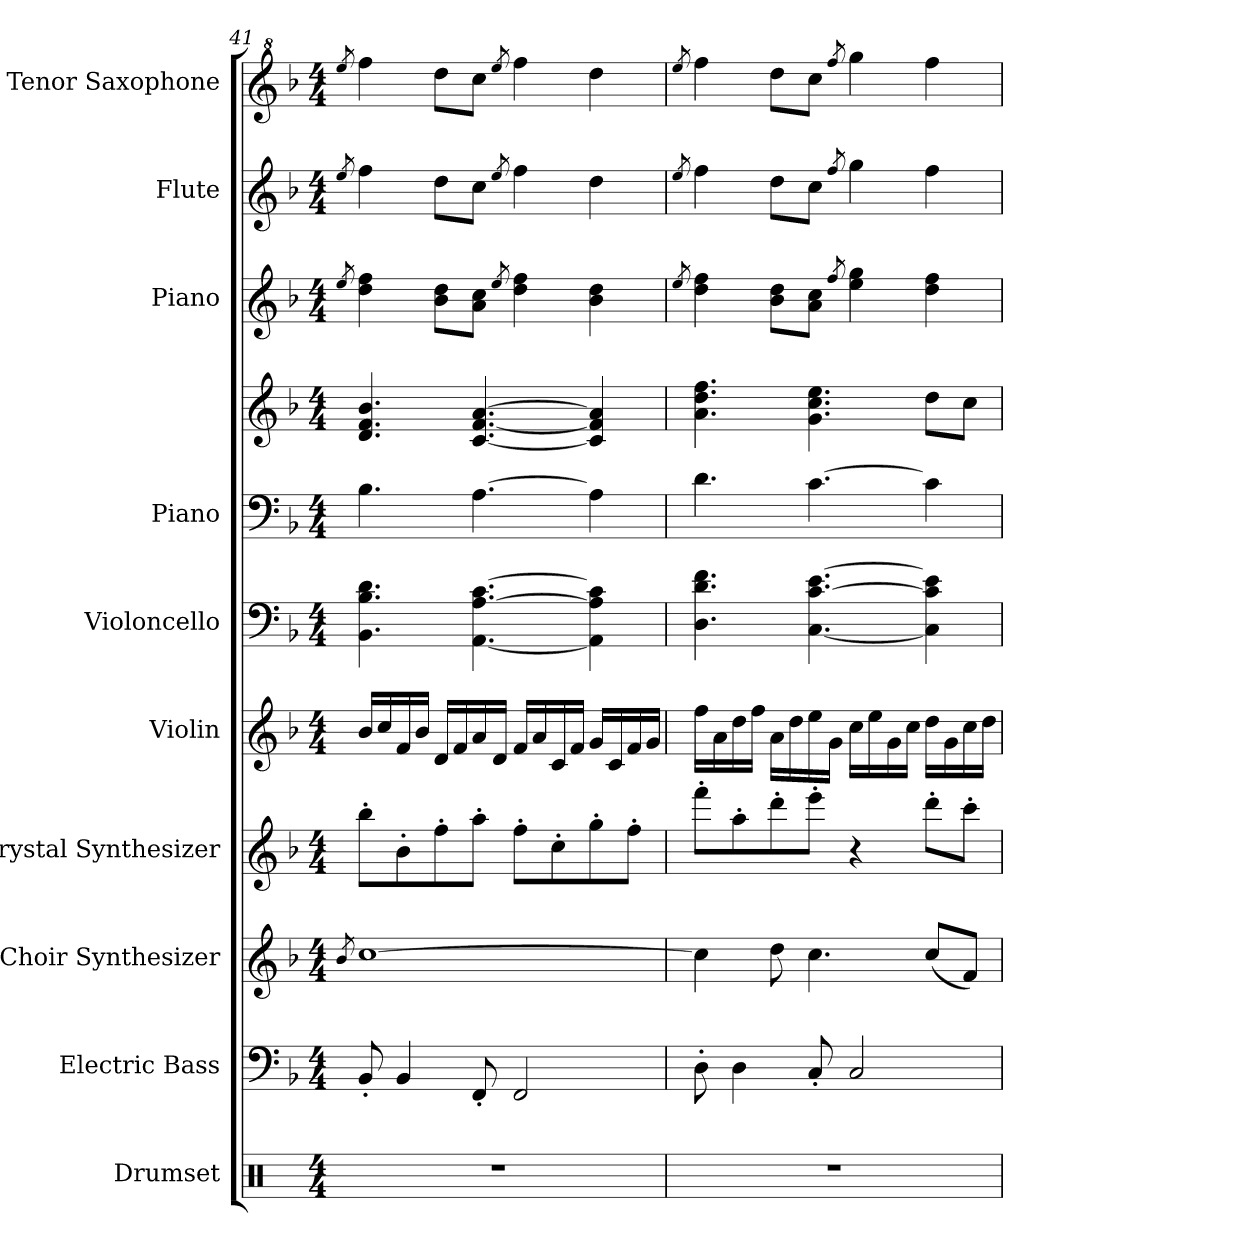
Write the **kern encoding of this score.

**kern	**kern	**kern	**kern	**kern	**kern	**kern	**kern	**kern	**kern	**kern
*part10	*part9	*part8	*part7	*part6	*part5	*part4	*part4	*part3	*part2	*part1
*staff11	*staff10	*staff9	*staff8	*staff7	*staff6	*staff5	*staff4	*staff3	*staff2	*staff1
*I"Drumset	*I"Electric Bass	*I"Choir Synthesizer	*I"Crystal Synthesizer	*I"Violin	*I"Violoncello	*I"Piano	*	*I"Piano	*I"Flute	*I"Tenor Saxophone
*I'D. Set	*I'El. B.	*I'Synth.	*I'Synth.	*I'Vln.	*I'Vc.	*I'Pno.	*	*I'Pno.	*I'Fl.	*I'T. Sax.
!!LO:PB:g=z
*clefX	*clefF4	*clefG2	*clefG2	*clefG2	*clefF4	*clefF4	*clefG2	*clefG2	*clefG2	*clefG^2
*	*ITrd7c12	*	*	*	*	*	*	*	*	*ITrd8c14
*k[]	*k[b-]	*k[b-]	*k[b-]	*k[b-]	*k[b-]	*k[b-]	*k[b-]	*k[b-]	*k[b-]	*k[b-]
*M4/4	*M4/4	*M4/4	*M4/4	*M4/4	*M4/4	*M4/4	*M4/4	*M4/4	*M4/4	*M4/4
=41	=41	=41	=41	=41	=41	=41	=41	=41	=41	=41
.	.	8qb-/	.	.	.	.	.	8qee/	8qee/	8qee/
1r	8BBB-'/	[1cc	8bb-'\L	16b-/LL	4.BB-\ 4.B-\ 4.d\	4.B-\	4.d/ 4.f/ 4.b-/	4dd\ 4ff\	4ff\	4ff\
.	.	.	.	16cc/	.	.	.	.	.	.
.	4BBB-/	.	8b-'\	16f/	.	.	.	.	.	.
.	.	.	.	16b-/JJ	.	.	.	.	.	.
.	.	.	8ff'\	16d/LL	.	.	.	8b-\ 8dd\L	8dd\L	8dd\L
.	.	.	.	16f/	.	.	.	.	.	.
.	8FFF'/	.	8aa'\J	16a/	[4.AA\ [4.A\ [4.c\	[4.A\	[4.c/ [4.f/ [4.a/	8a\ 8cc\J	8cc\J	8cc\J
.	.	.	.	16d/JJ	.	.	.	.	.	.
.	.	.	.	.	.	.	.	8qee/	8qee/	8qee/
.	2FFF/	.	8ff'\L	16f/LL	.	.	.	4dd\ 4ff\	4ff\	4ff\
.	.	.	.	16a/	.	.	.	.	.	.
.	.	.	8cc'\	16c/	.	.	.	.	.	.
.	.	.	.	16f/JJ	.	.	.	.	.	.
.	.	.	8gg'\	16g/LL	4AA\] 4A\] 4c\]	4A\]	4c/] 4f/] 4a/]	4b-\ 4dd\	4dd\	4dd\
.	.	.	.	16c/	.	.	.	.	.	.
.	.	.	8ff'\J	16f/	.	.	.	.	.	.
.	.	.	.	16g/JJ	.	.	.	.	.	.
=42	=42	=42	=42	=42	=42	=42	=42	=42	=42	=42
.	.	.	.	.	.	.	.	8qee/	8qee/	8qee/
1r	8DD'\	4cc\]	8fff'\L	16ff\LL	4.D\ 4.d\ 4.f\	4.d\	4.a\ 4.dd\ 4.ff\	4dd\ 4ff\	4ff\	4ff\
.	.	.	.	16a\	.	.	.	.	.	.
.	4DD\	.	8aa'\	16dd\	.	.	.	.	.	.
.	.	.	.	16ff\JJ	.	.	.	.	.	.
.	.	8dd\	8ddd'\	16a\LL	.	.	.	8b-\ 8dd\L	8dd\L	8dd\L
.	.	.	.	16dd\	.	.	.	.	.	.
.	8CC'/	4.cc\	8eee'\J	16ee\	[4.C\ [4.c\ [4.e\	[4.c\	4.g\ 4.cc\ 4.ee\	8a\ 8cc\J	8cc\J	8cc\J
.	.	.	.	16g\JJ	.	.	.	.	.	.
.	.	.	.	.	.	.	.	8qff/	8qff/	8qff/
.	2CC/	.	4r	16cc\LL	.	.	.	4ee\ 4gg\	4gg\	4gg\
.	.	.	.	16ee\	.	.	.	.	.	.
.	.	.	.	16g\	.	.	.	.	.	.
.	.	.	.	16cc\JJ	.	.	.	.	.	.
.	.	(<8cc/L	8ddd'\L	16dd\LL	4C\] 4c\] 4e\]	4c\]	8dd\L	4dd\ 4ff\	4ff\	4ff\
.	.	.	.	16g\	.	.	.	.	.	.
.	.	8f/J)	8ccc'\J	16cc\	.	.	8cc\J	.	.	.
.	.	.	.	16dd\JJ	.	.	.	.	.	.
=	=	=	=	=	=	=	=	=	=	=
*-	*-	*-	*-	*-	*-	*-	*-	*-	*-	*-
